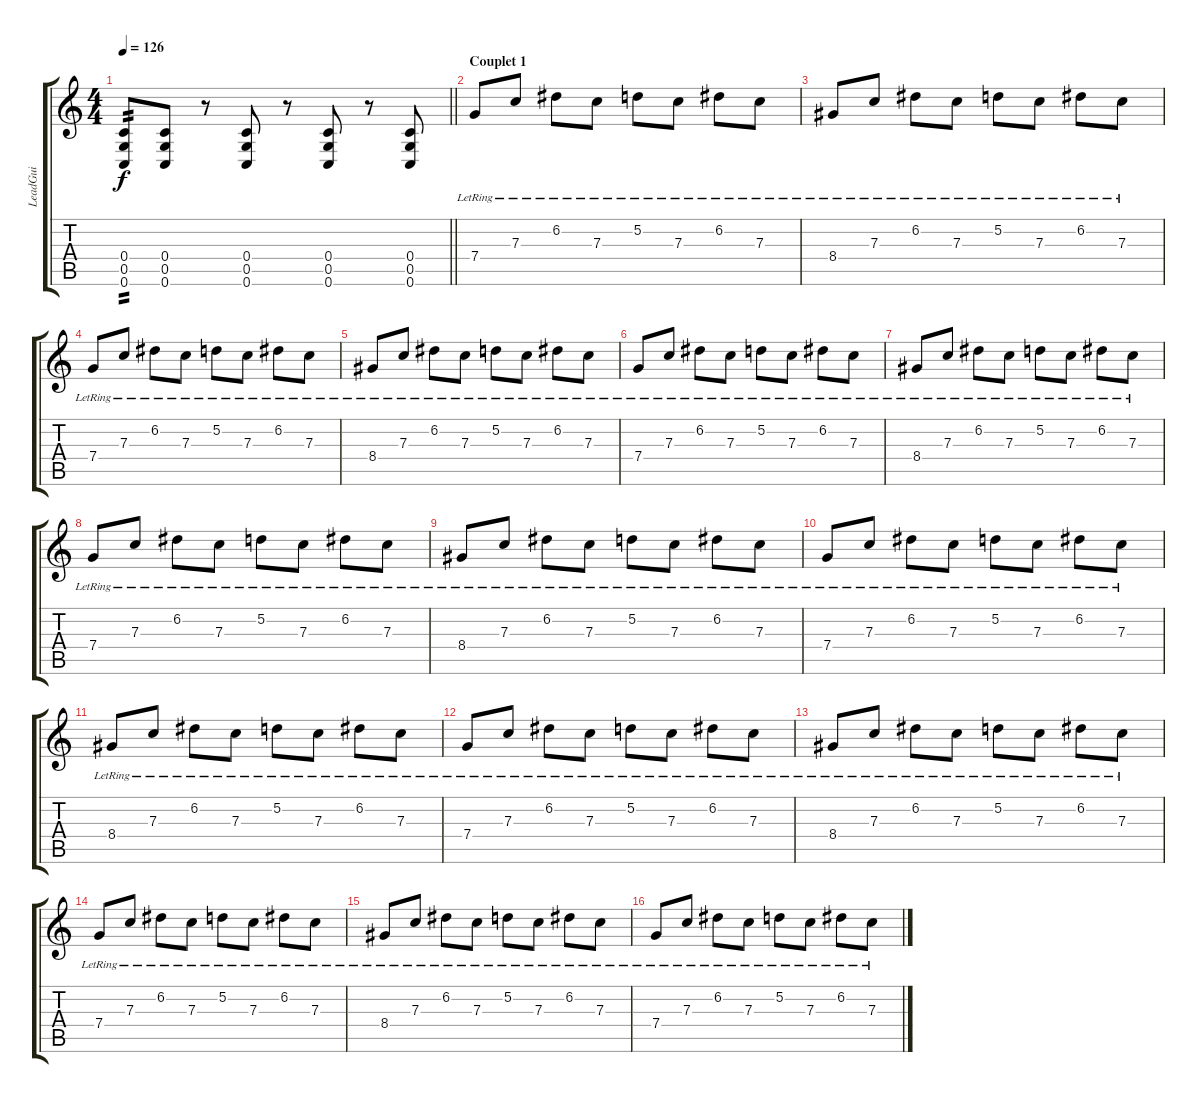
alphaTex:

\track ("LeadGui" "LeadGui") {instrument distortionguitar}
\staff {score tabs}
\tuning (D4 A3 F3 C3 G2 C2) {hide}
\ts (4 4)
\tempo 126
\clef g2
\barLineRight lightlight
\ks c
(0.4 0.5 0.6).8{tp 2 dy f} (0.4 0.5 0.6).8 r.8 (0.4 0.5 0.6).8 r.8 (0.4 0.5 0.6).8 r.8 (0.4 0.5 0.6).8 |
\section ("" "Couplet 1")
7.4{lr}.8{instrument electricguitarclean} 7.3{lr}.8 6.2{lr}.8 7.3{lr}.8 5.2{lr}.8 7.3{lr}.8 6.2{lr}.8 7.3{lr}.8 |
8.4{lr}.8 7.3{lr}.8 6.2{lr}.8 7.3{lr}.8 5.2{lr}.8 7.3{lr}.8 6.2{lr}.8 7.3{lr}.8 |
7.4{lr}.8 7.3{lr}.8 6.2{lr}.8 7.3{lr}.8 5.2{lr}.8 7.3{lr}.8 6.2{lr}.8 7.3{lr}.8 |
8.4{lr}.8 7.3{lr}.8 6.2{lr}.8 7.3{lr}.8 5.2{lr}.8 7.3{lr}.8 6.2{lr}.8 7.3{lr}.8 |
7.4{lr}.8{instrument electricguitarclean} 7.3{lr}.8 6.2{lr}.8 7.3{lr}.8 5.2{lr}.8 7.3{lr}.8 6.2{lr}.8 7.3{lr}.8 |
8.4{lr}.8 7.3{lr}.8 6.2{lr}.8 7.3{lr}.8 5.2{lr}.8 7.3{lr}.8 6.2{lr}.8 7.3{lr}.8 |
7.4{lr}.8 7.3{lr}.8 6.2{lr}.8 7.3{lr}.8 5.2{lr}.8 7.3{lr}.8 6.2{lr}.8 7.3{lr}.8 |
8.4{lr}.8 7.3{lr}.8 6.2{lr}.8 7.3{lr}.8 5.2{lr}.8 7.3{lr}.8 6.2{lr}.8 7.3{lr}.8 |
7.4{lr}.8{instrument electricguitarclean} 7.3{lr}.8 6.2{lr}.8 7.3{lr}.8 5.2{lr}.8 7.3{lr}.8 6.2{lr}.8 7.3{lr}.8 |
8.4{lr}.8 7.3{lr}.8 6.2{lr}.8 7.3{lr}.8 5.2{lr}.8 7.3{lr}.8 6.2{lr}.8 7.3{lr}.8 |
7.4{lr}.8 7.3{lr}.8 6.2{lr}.8 7.3{lr}.8 5.2{lr}.8 7.3{lr}.8 6.2{lr}.8 7.3{lr}.8 |
8.4{lr}.8 7.3{lr}.8 6.2{lr}.8 7.3{lr}.8 5.2{lr}.8 7.3{lr}.8 6.2{lr}.8 7.3{lr}.8 |
7.4{lr}.8{instrument electricguitarclean} 7.3{lr}.8 6.2{lr}.8 7.3{lr}.8 5.2{lr}.8 7.3{lr}.8 6.2{lr}.8 7.3{lr}.8 |
8.4{lr}.8 7.3{lr}.8 6.2{lr}.8 7.3{lr}.8 5.2{lr}.8 7.3{lr}.8 6.2{lr}.8 7.3{lr}.8 |
7.4{lr}.8 7.3{lr}.8 6.2{lr}.8 7.3{lr}.8 5.2{lr}.8 7.3{lr}.8 6.2{lr}.8 7.3{lr}.8
